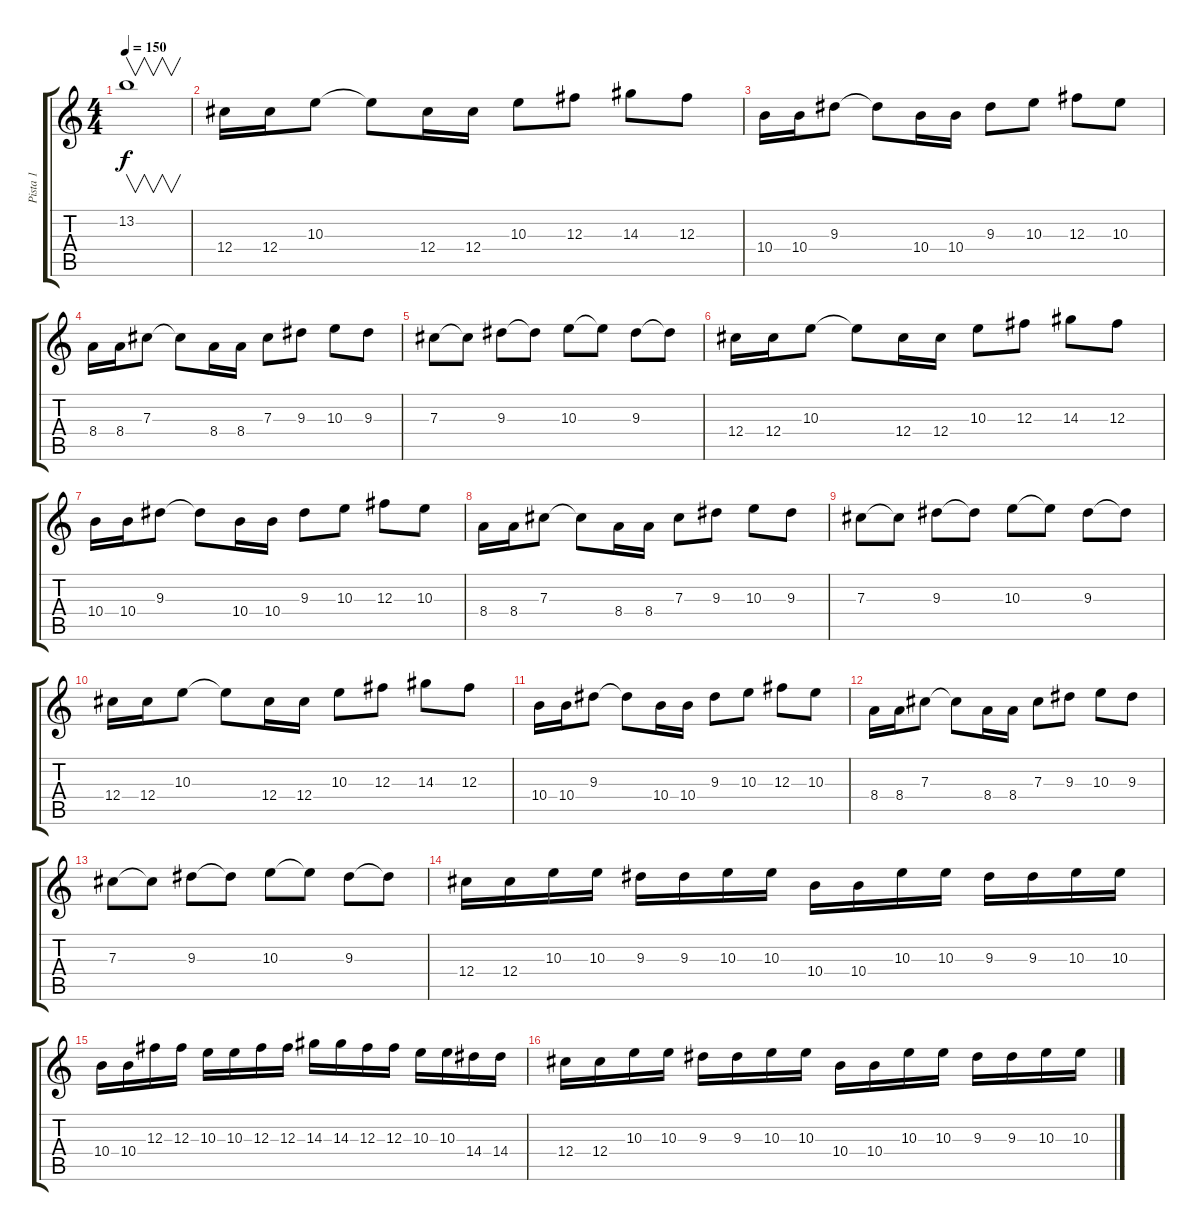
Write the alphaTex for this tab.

\track ("Pista 1" "Pista 1") {instrument distortionguitar}
\staff {score tabs}
\tuning (Eb4 Bb3 Gb3 Db3 Ab2 Eb2) {hide}
\ts (4 4)
\tempo 150
\clef g2
\ks c
13.2.1{v dy f} |
12.4.16 12.4.16 10.3.8 10.3{t}.8 12.4.16 12.4.16 10.3.8 12.3.8 14.3.8 12.3.8 |
10.4.16 10.4.16 9.3.8 9.3{t}.8 10.4.16 10.4.16 9.3.8 10.3.8 12.3.8 10.3.8 |
8.4.16 8.4.16 7.3.8 7.3{t}.8 8.4.16 8.4.16 7.3.8 9.3.8 10.3.8 9.3.8 |
7.3.8 7.3{t}.8 9.3.8 9.3{t}.8 10.3.8 10.3{t}.8 9.3.8 9.3{t}.8 |
12.4.16 12.4.16 10.3.8 10.3{t}.8 12.4.16 12.4.16 10.3.8 12.3.8 14.3.8 12.3.8 |
10.4.16 10.4.16 9.3.8 9.3{t}.8 10.4.16 10.4.16 9.3.8 10.3.8 12.3.8 10.3.8 |
8.4.16 8.4.16 7.3.8 7.3{t}.8 8.4.16 8.4.16 7.3.8 9.3.8 10.3.8 9.3.8 |
7.3.8 7.3{t}.8 9.3.8 9.3{t}.8 10.3.8 10.3{t}.8 9.3.8 9.3{t}.8 |
12.4.16 12.4.16 10.3.8 10.3{t}.8 12.4.16 12.4.16 10.3.8 12.3.8 14.3.8 12.3.8 |
10.4.16 10.4.16 9.3.8 9.3{t}.8 10.4.16 10.4.16 9.3.8 10.3.8 12.3.8 10.3.8 |
8.4.16 8.4.16 7.3.8 7.3{t}.8 8.4.16 8.4.16 7.3.8 9.3.8 10.3.8 9.3.8 |
7.3.8 7.3{t}.8 9.3.8 9.3{t}.8 10.3.8 10.3{t}.8 9.3.8 9.3{t}.8 |
12.4.16 12.4.16 10.3.16 10.3.16 9.3.16 9.3.16 10.3.16 10.3.16 10.4.16 10.4.16 10.3.16 10.3.16 9.3.16 9.3.16 10.3.16 10.3.16 |
10.4.16 10.4.16 12.3.16 12.3.16 10.3.16 10.3.16 12.3.16 12.3.16 14.3.16 14.3.16 12.3.16 12.3.16 10.3.16 10.3.16 14.4.16 14.4.16 |
12.4.16 12.4.16 10.3.16 10.3.16 9.3.16 9.3.16 10.3.16 10.3.16 10.4.16 10.4.16 10.3.16 10.3.16 9.3.16 9.3.16 10.3.16 10.3.16
